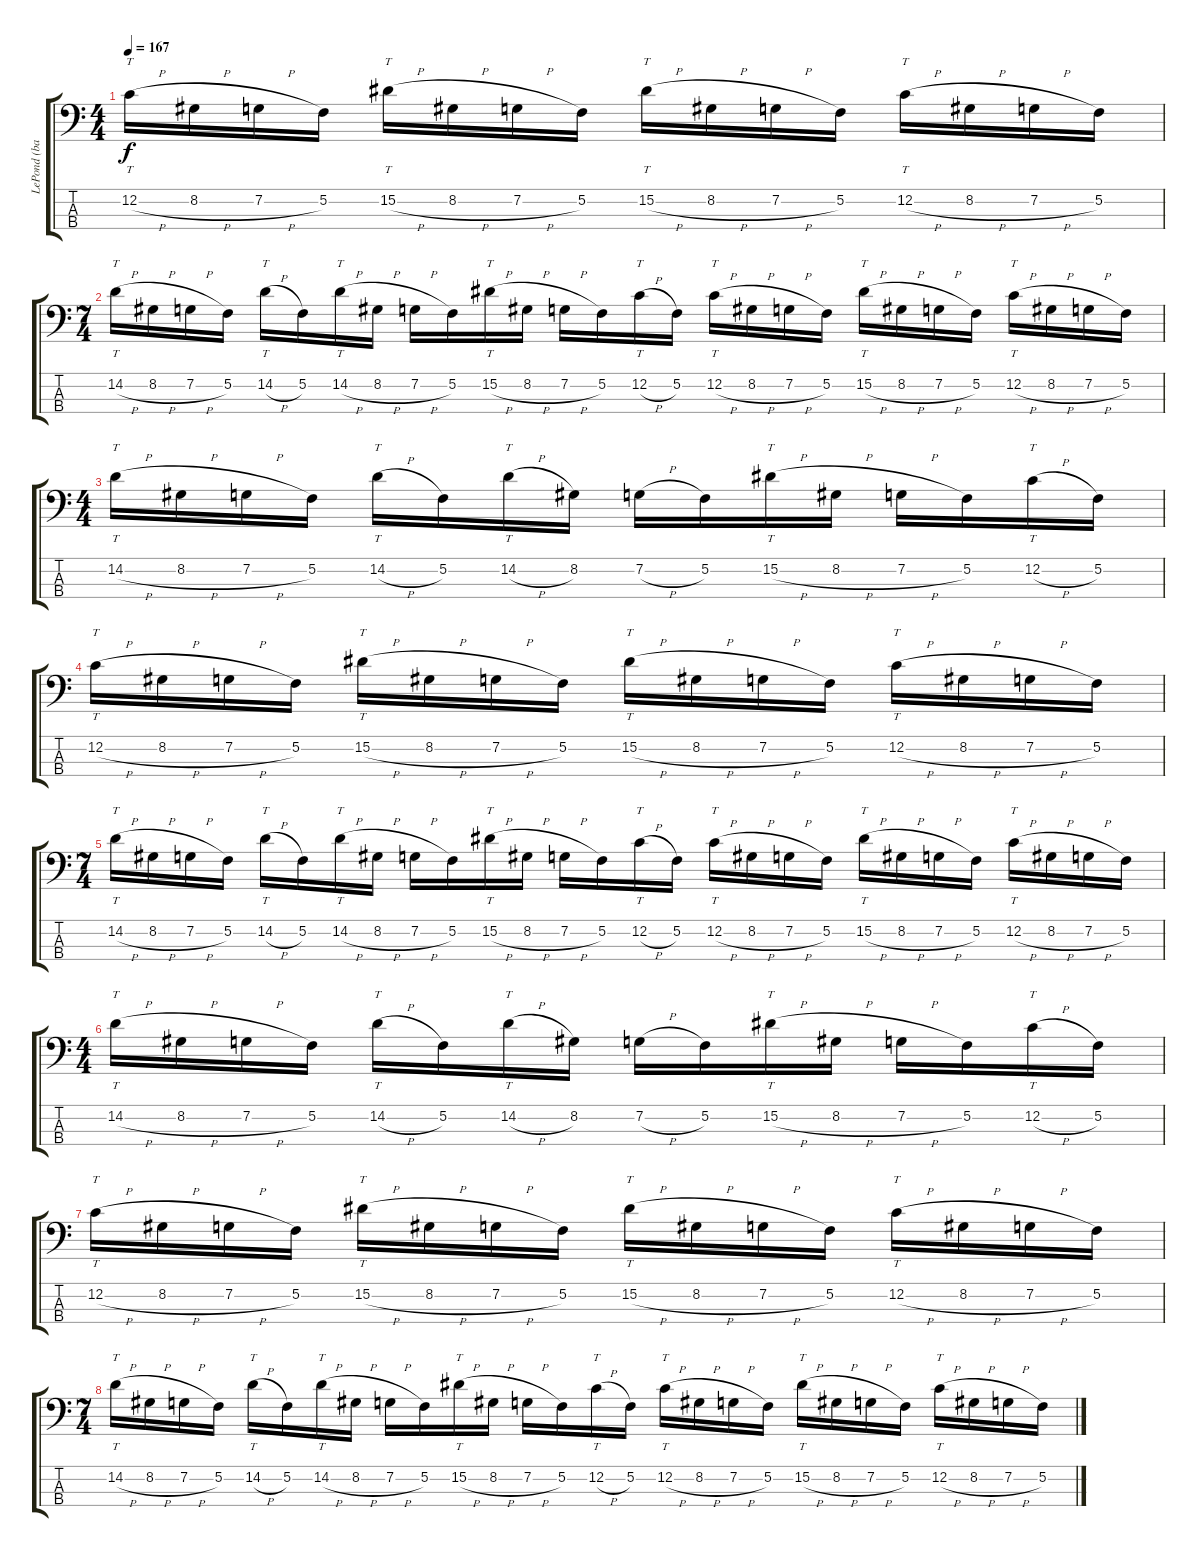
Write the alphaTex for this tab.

\track ("LePond (bass)" "LePond (ba") {instrument electricbassfinger}
\staff {score tabs}
\tuning (F2 C2 G1 D1) {hide}
\ts (4 4)
\tempo 167
\clef f4
\ks c
12.2{h}.16{tt dy f} 8.2{h}.16 7.2{h}.16 5.2.16 15.2{h}.16{tt} 8.2{h}.16 7.2{h}.16 5.2.16 15.2{h}.16{tt} 8.2{h}.16 7.2{h}.16 5.2.16 12.2{h}.16{tt} 8.2{h}.16 7.2{h}.16 5.2.16 |
\ts (7 4)
14.2{h}.16{tt} 8.2{h}.16 7.2{h}.16 5.2.16 14.2{h}.16{tt} 5.2.16 14.2{h}.16{tt} 8.2{h}.16 7.2{h}.16 5.2.16 15.2{h}.16{tt} 8.2{h}.16 7.2{h}.16 5.2.16 12.2{h}.16{tt} 5.2.16 12.2{h}.16{tt} 8.2{h}.16 7.2{h}.16 5.2.16 15.2{h}.16{tt} 8.2{h}.16 7.2{h}.16 5.2.16 12.2{h}.16{tt} 8.2{h}.16 7.2{h}.16 5.2.16 |
\ts (4 4)
14.2{h}.16{tt} 8.2{h}.16 7.2{h}.16 5.2.16 14.2{h}.16{tt} 5.2.16 14.2{h}.16{tt} 8.2.16 7.2{h}.16 5.2.16 15.2{h}.16{tt} 8.2{h}.16 7.2{h}.16 5.2.16 12.2{h}.16{tt} 5.2.16 |
12.2{h}.16{tt} 8.2{h}.16 7.2{h}.16 5.2.16 15.2{h}.16{tt} 8.2{h}.16 7.2{h}.16 5.2.16 15.2{h}.16{tt} 8.2{h}.16 7.2{h}.16 5.2.16 12.2{h}.16{tt} 8.2{h}.16 7.2{h}.16 5.2.16 |
\ts (7 4)
14.2{h}.16{tt} 8.2{h}.16 7.2{h}.16 5.2.16 14.2{h}.16{tt} 5.2.16 14.2{h}.16{tt} 8.2{h}.16 7.2{h}.16 5.2.16 15.2{h}.16{tt} 8.2{h}.16 7.2{h}.16 5.2.16 12.2{h}.16{tt} 5.2.16 12.2{h}.16{tt} 8.2{h}.16 7.2{h}.16 5.2.16 15.2{h}.16{tt} 8.2{h}.16 7.2{h}.16 5.2.16 12.2{h}.16{tt} 8.2{h}.16 7.2{h}.16 5.2.16 |
\ts (4 4)
14.2{h}.16{tt} 8.2{h}.16 7.2{h}.16 5.2.16 14.2{h}.16{tt} 5.2.16 14.2{h}.16{tt} 8.2.16 7.2{h}.16 5.2.16 15.2{h}.16{tt} 8.2{h}.16 7.2{h}.16 5.2.16 12.2{h}.16{tt} 5.2.16 |
12.2{h}.16{tt} 8.2{h}.16 7.2{h}.16 5.2.16 15.2{h}.16{tt} 8.2{h}.16 7.2{h}.16 5.2.16 15.2{h}.16{tt} 8.2{h}.16 7.2{h}.16 5.2.16 12.2{h}.16{tt} 8.2{h}.16 7.2{h}.16 5.2.16 |
\ts (7 4)
14.2{h}.16{tt} 8.2{h}.16 7.2{h}.16 5.2.16 14.2{h}.16{tt} 5.2.16 14.2{h}.16{tt} 8.2{h}.16 7.2{h}.16 5.2.16 15.2{h}.16{tt} 8.2{h}.16 7.2{h}.16 5.2.16 12.2{h}.16{tt} 5.2.16 12.2{h}.16{tt} 8.2{h}.16 7.2{h}.16 5.2.16 15.2{h}.16{tt} 8.2{h}.16 7.2{h}.16 5.2.16 12.2{h}.16{tt} 8.2{h}.16 7.2{h}.16 5.2.16
